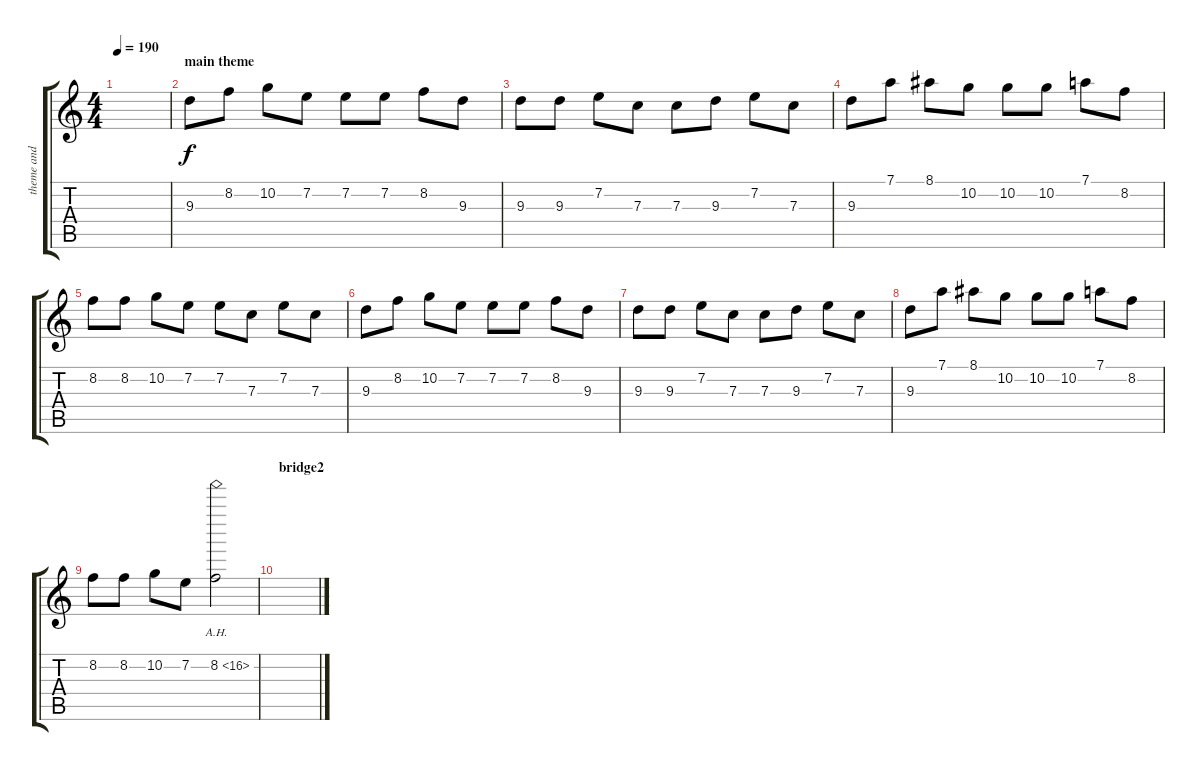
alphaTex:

\track ("theme and solo" "theme and ") {instrument overdrivenguitar}
\staff {score tabs}
\tuning (D4 A3 F3 C3 G2 D2) {hide}
\ts (4 4)
\tempo 190
\clef g2
\ks c
|
\section ("" "main theme")
9.3.8 8.2.8 10.2.8 7.2.8 7.2.8 7.2.8 8.2.8 9.3.8 |
9.3.8 9.3.8 7.2.8 7.3.8 7.3.8 9.3.8 7.2.8 7.3.8 |
9.3.8 7.1.8 8.1.8 10.2.8 10.2.8 10.2.8 7.1.8 8.2.8 |
8.2.8 8.2.8 10.2.8 7.2.8 7.2.8 7.3.8 7.2.8 7.3.8 |
9.3.8 8.2.8 10.2.8 7.2.8 7.2.8 7.2.8 8.2.8 9.3.8 |
9.3.8 9.3.8 7.2.8 7.3.8 7.3.8 9.3.8 7.2.8 7.3.8 |
9.3.8 7.1.8 8.1.8 10.2.8 10.2.8 10.2.8 7.1.8 8.2.8 |
8.2.8 8.2.8 10.2.8 7.2.8 8.2{ah 8}.2 |
\section ("" "bridge2")
